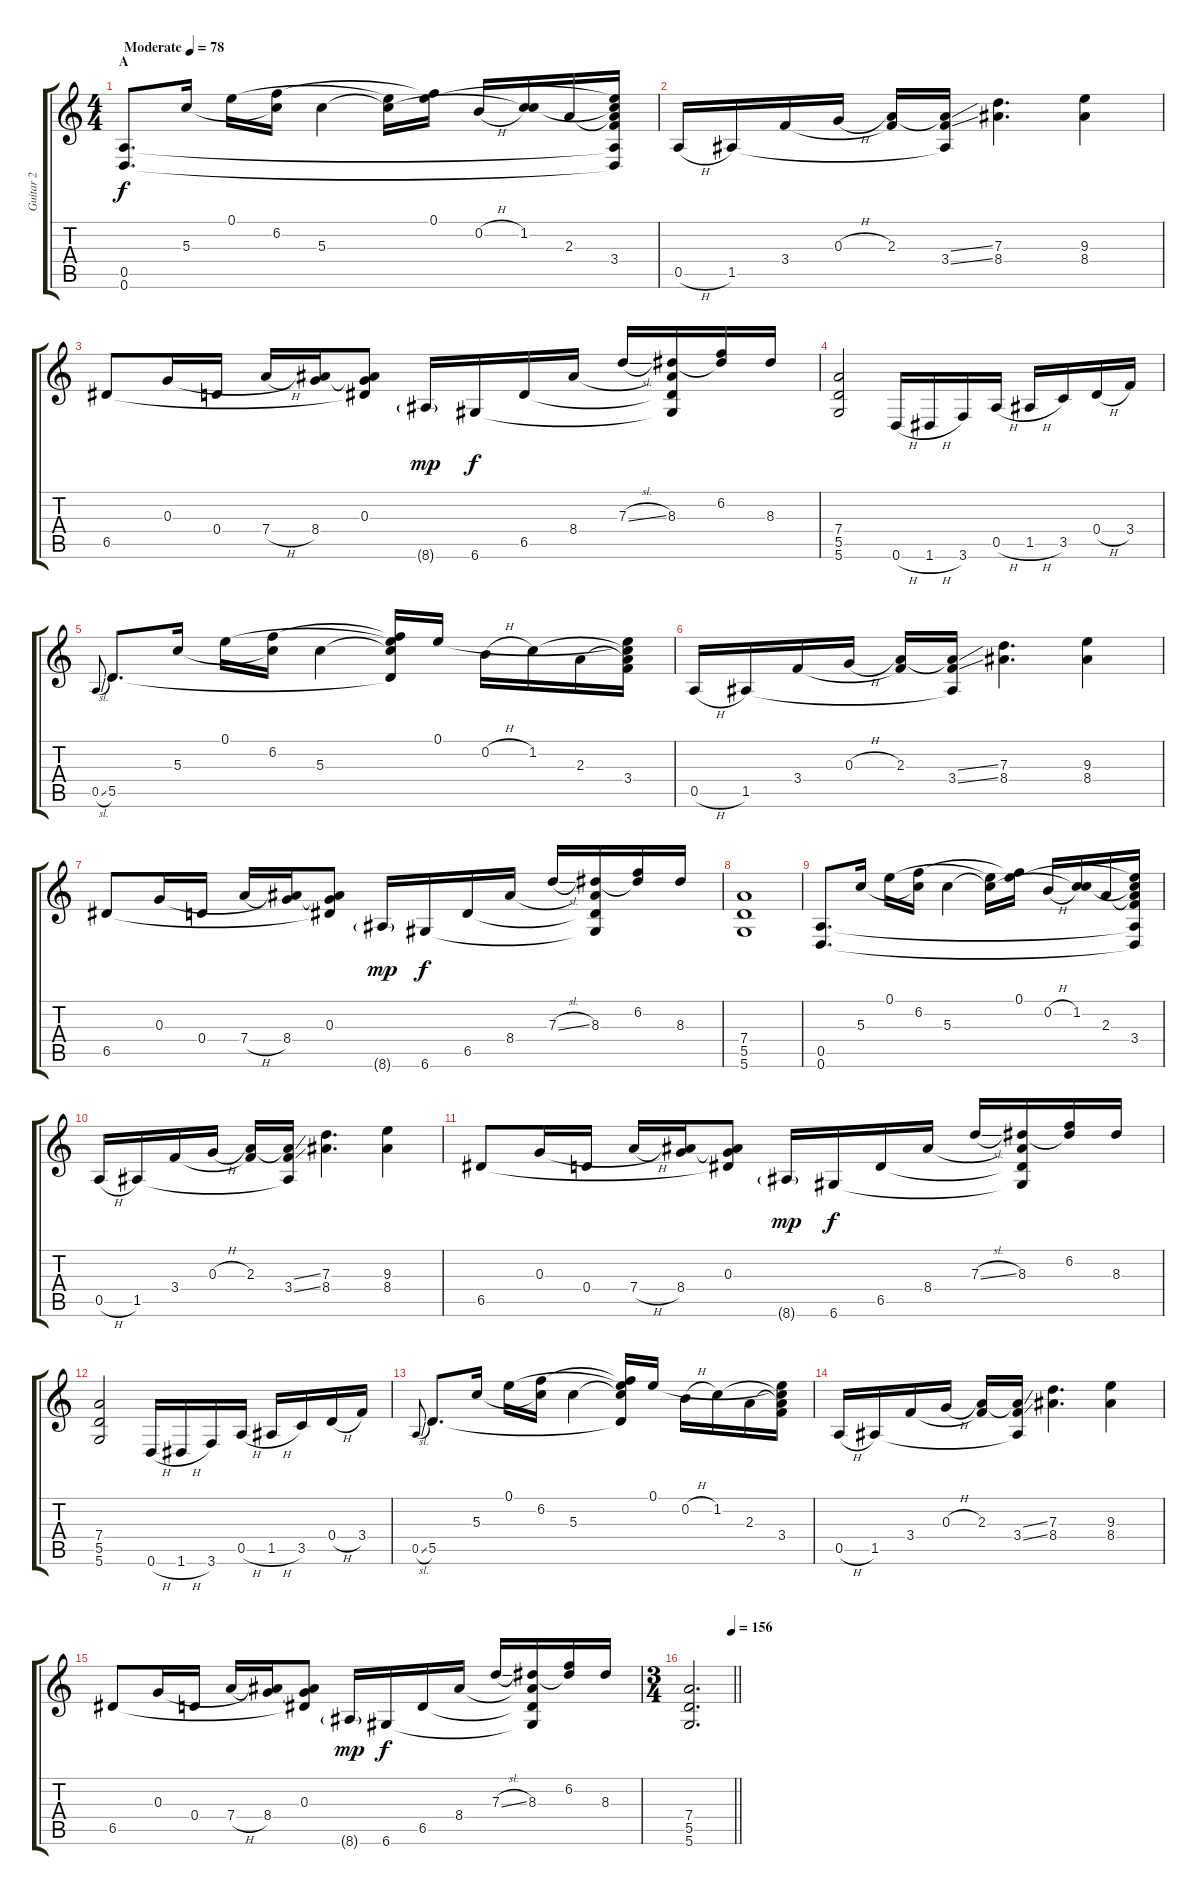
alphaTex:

\track ("Guitar 2" "Guitar 2") {instrument overdrivenguitar}
\staff {score tabs}
\tuning (E4 B3 G3 D3 A2 D2) {hide}
\ts (4 4)
\section ("" "A")
\tempo (78 "Moderate")
\clef g2
\ks c
(0.5 0.6).8{d dy f instrument overdrivenguitar} 5.3.16 0.1.16 (6.2 5.3{t}).16 5.3.4 (0.1{t} 5.3{t}).16 (0.1 6.2{t}).16 0.2{h}.16 (1.2 5.3{t}).16 2.3.16 (0.1{t} 1.2{t} 2.3{t} 3.4 0.5{t} 0.6{t}).16 |
0.5{h}.16 1.5.16 3.4.16 0.3{h}.16 (2.3 3.4{t}).16 (2.3{ss t} 3.4{ss} 1.5{t}).16 (7.3 8.4).4{d} (9.3 8.4).4 |
6.5.8 0.3.16 0.4.16 7.4{h}.16 (0.3{t} 8.4).16 (0.3 8.4{t} 6.5{t}).8 8.6{g}.16{dy mp} 6.6.16{dy f} 6.5.16 8.4.16 7.3{sl}.16 (8.3 8.4{t} 6.5{t} 6.6{t}).16 (6.2 8.3{t}).16 8.3.16 |
(7.4 5.5 5.6).2 0.6{h}.16 1.6{h}.16 3.6.16 0.5{h}.16 1.5{h}.16 3.5.16 0.4{h}.16 3.4.16 |
0.5{sl}.8{gr onbeat} 5.5.8{d} 5.3.16 0.1.16 (6.2 5.3{t}).16 5.3.4 (0.1{t} 6.2{t} 5.3{t} 5.5{t}).16 0.1.16 0.2{h}.16 1.2.16 2.3.16 (0.1{t} 1.2{t} 2.3{t} 3.4).16 |
0.5{h}.16 1.5.16 3.4.16 0.3{h}.16 (2.3 3.4{t}).16 (2.3{ss t} 3.4{ss} 1.5{t}).16 (7.3 8.4).4{d} (9.3 8.4).4 |
6.5.8 0.3.16 0.4.16 7.4{h}.16 (0.3{t} 8.4).16 (0.3 8.4{t} 6.5{t}).8 8.6{g}.16{dy mp} 6.6.16{dy f} 6.5.16 8.4.16 7.3{sl}.16 (8.3 8.4{t} 6.5{t} 6.6{t}).16 (6.2 8.3{t}).16 8.3.16 |
(7.4 5.5 5.6).1 |
(0.5 0.6).8{d} 5.3.16 0.1.16 (6.2 5.3{t}).16 5.3.4 (0.1{t} 5.3{t}).16 (0.1 6.2{t}).16 0.2{h}.16 (1.2 5.3{t}).16 2.3.16 (0.1{t} 1.2{t} 2.3{t} 3.4 0.5{t} 0.6{t}).16 |
0.5{h}.16 1.5.16 3.4.16 0.3{h}.16 (2.3 3.4{t}).16 (2.3{ss t} 3.4{ss} 1.5{t}).16 (7.3 8.4).4{d} (9.3 8.4).4 |
6.5.8 0.3.16 0.4.16 7.4{h}.16 (0.3{t} 8.4).16 (0.3 8.4{t} 6.5{t}).8 8.6{g}.16{dy mp} 6.6.16{dy f} 6.5.16 8.4.16 7.3{sl}.16 (8.3 8.4{t} 6.5{t} 6.6{t}).16 (6.2 8.3{t}).16 8.3.16 |
(7.4 5.5 5.6).2 0.6{h}.16 1.6{h}.16 3.6.16 0.5{h}.16 1.5{h}.16 3.5.16 0.4{h}.16 3.4.16 |
0.5{sl}.8{gr onbeat} 5.5.8{d} 5.3.16 0.1.16 (6.2 5.3{t}).16 5.3.4 (0.1{t} 6.2{t} 5.3{t} 5.5{t}).16 0.1.16 0.2{h}.16 1.2.16 2.3.16 (0.1{t} 1.2{t} 2.3{t} 3.4).16 |
0.5{h}.16 1.5.16 3.4.16 0.3{h}.16 (2.3 3.4{t}).16 (2.3{ss t} 3.4{ss} 1.5{t}).16 (7.3 8.4).4{d} (9.3 8.4).4 |
6.5.8 0.3.16 0.4.16 7.4{h}.16 (0.3{t} 8.4).16 (0.3 8.4{t} 6.5{t}).8 8.6{g}.16{dy mp} 6.6.16{dy f} 6.5.16 8.4.16 7.3{sl}.16 (8.3 8.4{t} 6.5{t} 6.6{t}).16 (6.2 8.3{t}).16 8.3.16 |
\ts (3 4)
\tempo (156 0.9583333333333334)
\barLineRight lightlight
(7.4 5.5 5.6).2{d}
